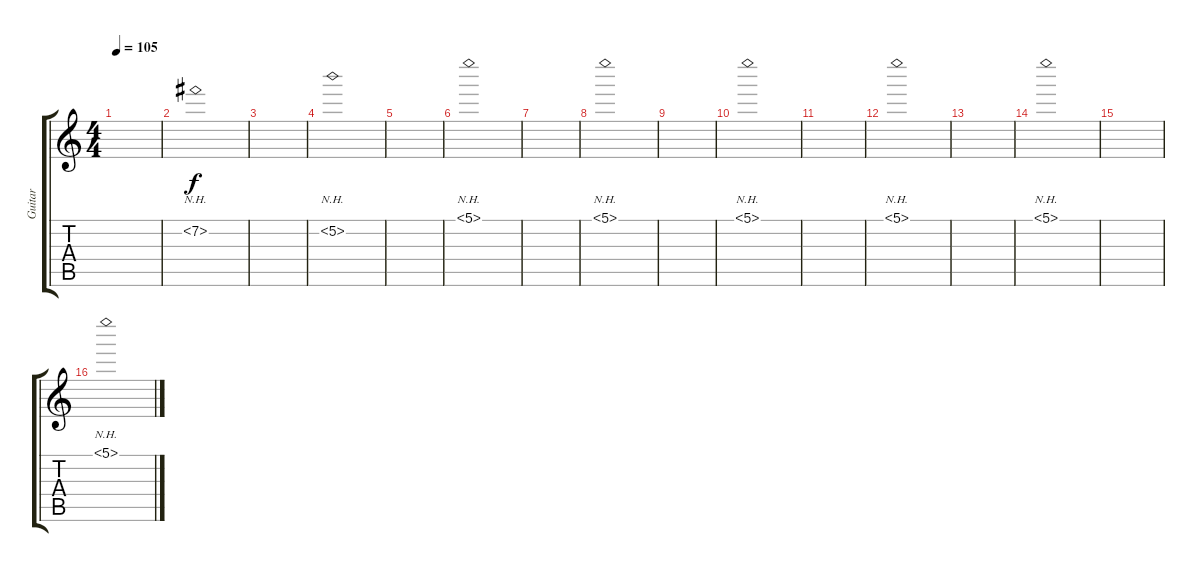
\track ("Guitar" "Guitar") {instrument distortionguitar}
\staff {score tabs}
\tuning (E4 B3 G3 D3 A2 E2) {hide}
\ts (4 4)
\tempo 105
\clef g2
\ks c
|
7.2{nh}.1{volume 10 instrument overdrivenguitar} |
|
5.2{nh}.1 |
|
5.1{nh}.1 |
|
5.1{nh}.1 |
|
5.1{nh}.1 |
|
5.1{nh}.1 |
|
5.1{nh}.1 |
|
5.1{nh}.1
